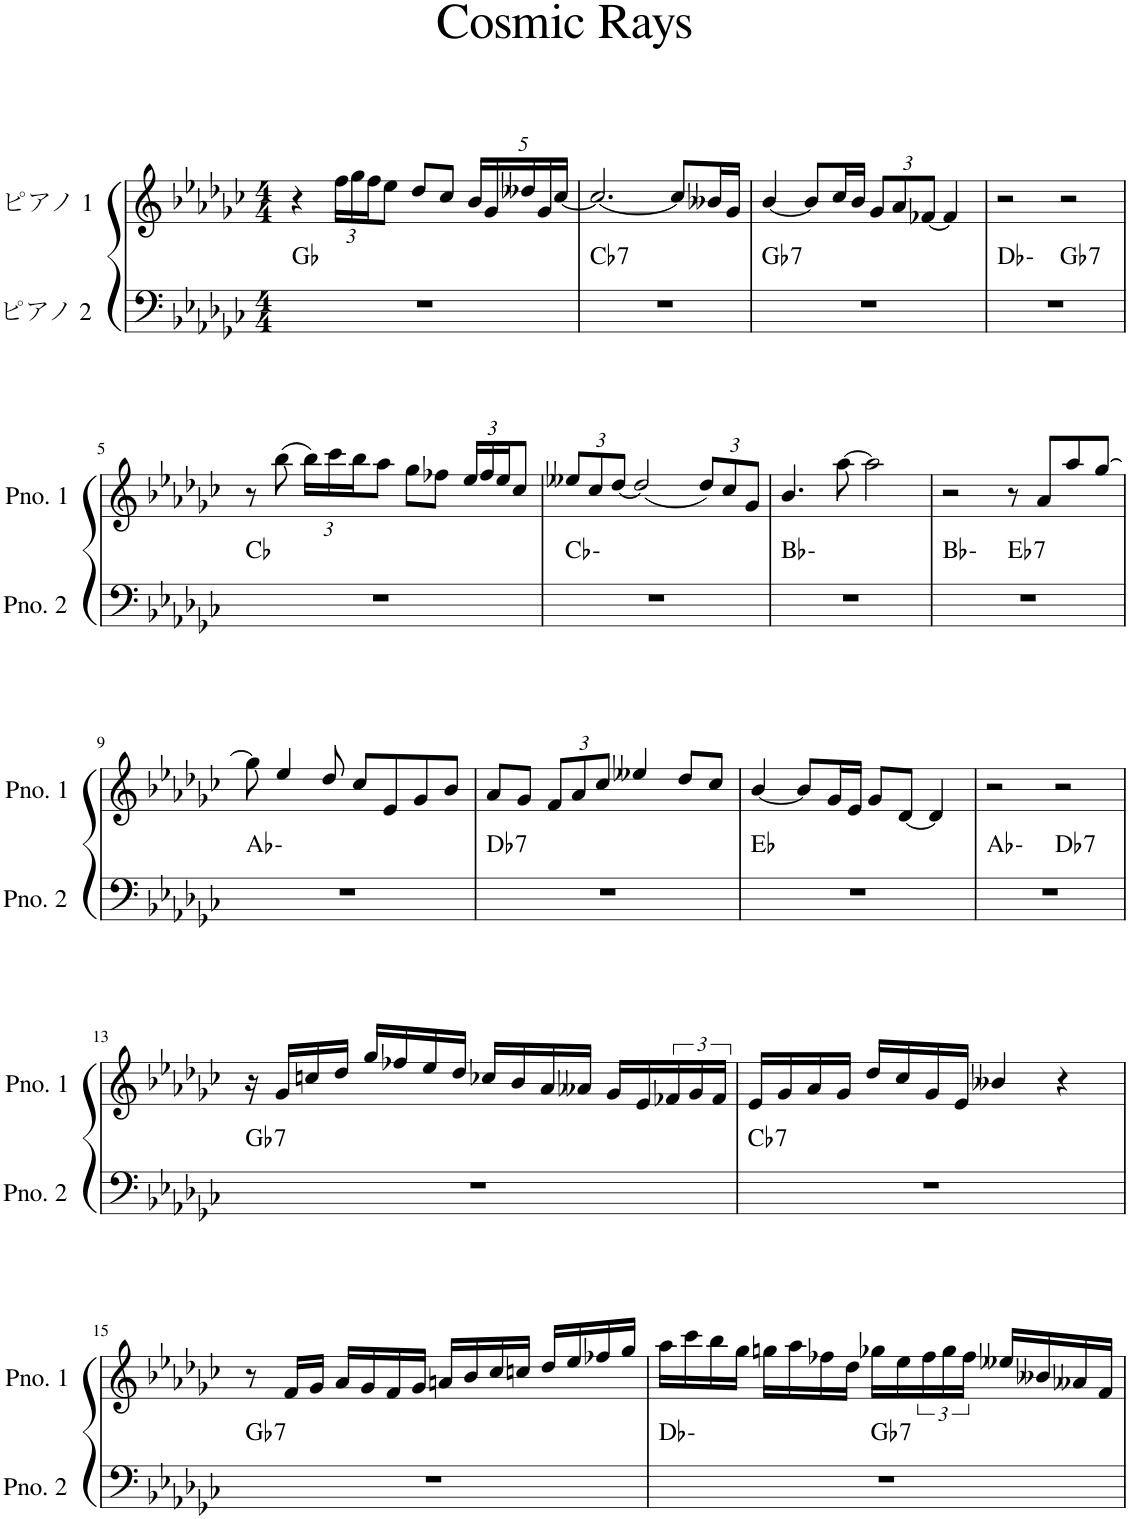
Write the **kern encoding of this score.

**kern	**harte	**kern
*part2	*part2	*part1
*staff2	*	*staff1
*I"ピアノ 2	*	*I"ピアノ 1
*clefF4	*	*clefG2
*k[b-e-a-d-g-c-]	*	*k[b-e-a-d-g-c-]
*M4/4	*	*M4/4
=1	=1	=1
1r	Gb:maj	4r
*	*	*Xbrackettup
.	.	24ff\LL
.	.	24gg-\
.	.	24ff\J
.	.	8ee-\J
.	.	8dd-/L
.	.	8cc-/J
.	.	20b-/LL
.	.	20g-/
.	.	20dd--X/
.	.	20g-/
.	.	[20cc-/JJ
=2	=2	=2
!	!LO:H:kt=7	!
1r	Cb:7	2.cc-/_
.	.	8cc-/L]
.	.	16b--X/L
.	.	16g-/JJ
=3	=3	=3
!	!LO:H:kt=7	!
1r	Gb:7	[4b-/
.	.	8b-/L]
.	.	16cc-/L
.	.	16b-/JJ
.	.	12g-/L
.	.	12a-/
.	.	[12f-X/J
.	.	4f-/]
=4	=4	=4
*^	*	*
1r	2ryy	Db:min	2r
!	!	!LO:H:kt=7	!
.	2ryy	Gb:7	2r
*v	*v	*	*
!!LO:LB:g=z
=5	=5	=5
1r	Cb:maj	8r
.	.	(8bb-\
.	.	24bb-\LL)
.	.	24ccc-\
.	.	24bb-\J
.	.	8aa-\J
.	.	8gg-\L
.	.	8ff-X\J
.	.	24ee-/LL
.	.	24ff-/
.	.	24ee-/J
.	.	8cc-/J
=6	=6	=6
1r	Cb:min	12ee--X/L
.	.	12cc-/
.	.	[12dd-/J
.	.	(2dd-/]
.	.	12dd-/L)
.	.	12cc-/
.	.	12g-/J
=7	=7	=7
1r	Bb:min	4.b-/
.	.	[8aa-\
.	.	2aa-\]
=8	=8	=8
*^	*	*
1r	2ryy	Bb:min	2r
!	!	!LO:H:kt=7	!
.	2ryy	Eb:7	8r
.	.	.	8a-/L
.	.	.	8aa-/
.	.	.	[8gg-/J
*v	*v	*	*
!!LO:LB:g=z
=9	=9	=9
1r	Ab:min	8gg-\]
.	.	4ee-/
.	.	8dd-/
.	.	8cc-/L
.	.	8e-/
.	.	8g-/
.	.	8b-/J
=10	=10	=10
!	!LO:H:kt=7	!
1r	Db:7	8a-/L
.	.	8g-/J
.	.	12f/L
.	.	12a-/
.	.	12cc-/J
.	.	4ee--X/
.	.	8dd-/L
.	.	8cc-/J
=11	=11	=11
1r	Eb:maj	[4b-/
.	.	8b-/L]
.	.	16g-/L
.	.	16e-/JJ
.	.	8g-/L
.	.	[8d-/J
.	.	4d-/]
=12	=12	=12
*^	*	*
1r	2ryy	Ab:min	2r
!	!	!LO:H:kt=7	!
.	2ryy	Db:7	2r
!!LO:LB:g=z
=13	=13	=13	=13
!	!	!LO:H:kt=7	!
*v	*v	*	*
1r	Gb:7	16r
.	.	16g-/LL
.	.	16ccn/
.	.	16dd-/JJ
.	.	16gg-/LL
.	.	16ff-X/
.	.	16ee-/
.	.	16dd-/JJ
.	.	16cc-X/LL
.	.	16b-/
.	.	16a-/
.	.	16a--X/JJ
.	.	16g-/LL
.	.	16e-/
*	*	*brackettup
.	.	24f-X/
.	.	24g-/
.	.	24f-/JJ
=14	=14	=14
!	!LO:H:kt=7	!
1r	Cb:7	16e-/LL
.	.	16g-/
.	.	16a-/
.	.	16g-/JJ
.	.	16dd-/LL
.	.	16cc-/
.	.	16g-/
.	.	16e-/JJ
.	.	4b--X/
.	.	4r
!!LO:LB:g=z
=15	=15	=15
!	!LO:H:kt=7	!
1r	Gb:7	8r
.	.	16f/LL
.	.	16g-/JJ
.	.	16a-/LL
.	.	16g-/
.	.	16f/
.	.	16g-/JJ
.	.	16an/LL
.	.	16b-/
.	.	16cc-/
.	.	16ccn/JJ
.	.	16dd-/LL
.	.	16ee-/
.	.	16ff-X/
.	.	16gg-/JJ
=16	=16	=16
*^	*	*
1r	2ryy	Db:min	16aa-\LL
.	.	.	16ccc-\
.	.	.	16bb-\
.	.	.	16gg-\JJ
.	.	.	16ggn\LL
.	.	.	16aa-\
.	.	.	16ff-X\
.	.	.	16dd-\JJ
!	!	!LO:H:kt=7	!
.	2ryy	Gb:7	16gg-X\LL
.	.	.	16ee-\
.	.	.	24ff-\
.	.	.	24gg-\
.	.	.	24ff-\JJ
.	.	.	16ee--X/LL
.	.	.	16b--X/
.	.	.	16a--X/
.	.	.	16f/JJ
*v	*v	*	*
=	=	=
*-	*-	*-
